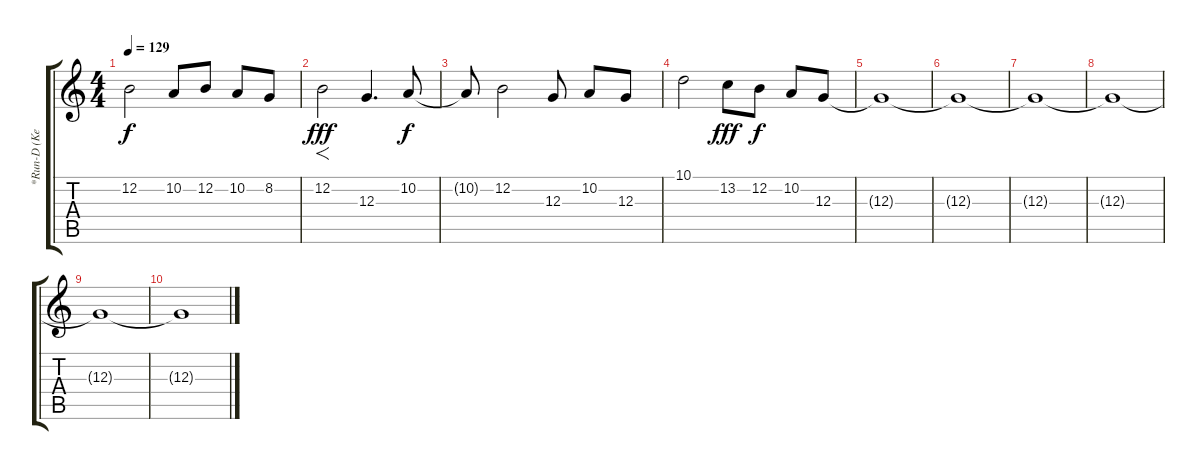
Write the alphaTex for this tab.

\track ("*Run-D (Keyboard 1)" "*Run-D (Ke") {instrument tremolostrings}
\staff {score tabs}
\tuning (E4 B3 G3 D3 A2 E2) {hide}
\ts (4 4)
\tempo 129
\clef g2
\ks c
12.2{t}.2{dy f} 10.2.8{volume 7} 12.2.8 10.2.8 8.2.8 |
12.2.2{f dy fff volume 13} 12.3.4{d} 10.2.8{dy f} |
10.2{t}.8 12.2.2 12.3.8 10.2.8 12.3.8 |
10.1.2 13.2.8{dy fff} 12.2.8{dy f} 10.2.8 12.3.8 |
12.3{t}.1{instrument stringensemble1} |
12.3{t}.1{volume 2} |
12.3{t}.1 |
12.3{t}.1 |
12.3{t}.1 |
12.3{t}.1
